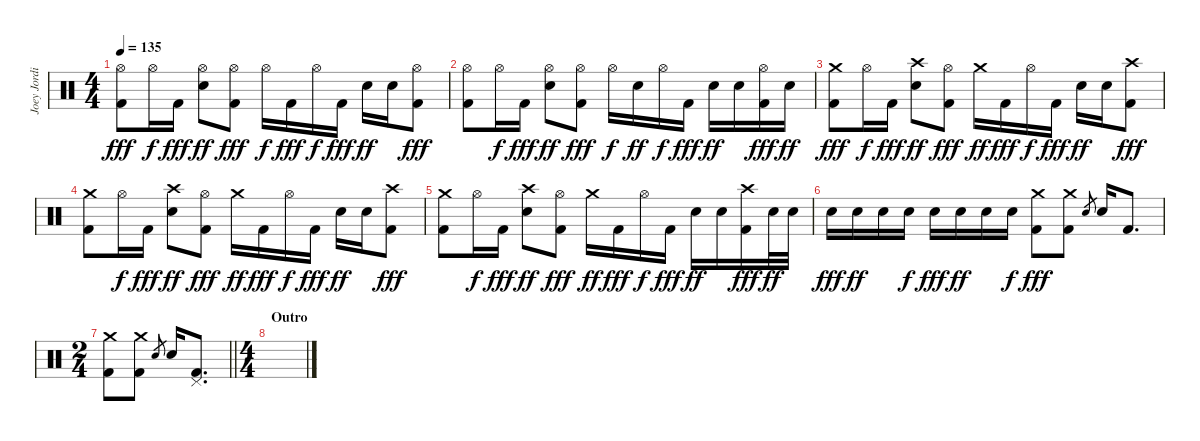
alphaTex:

\track ("Joey Jordison" "Joey Jordi") {instrument percussion}
\staff {score}
\articulation defaults
\ts (4 4)
\tempo 135
\clef neutral
\ks c
("Hi-Hat (open)" "Kick (hit) 2").8{dy fff} "Hi-Hat (open)".16{dy f} "Kick (hit) 2".16{dy fff} ("Hi-Hat (open)" "Electric Snare (hit)").8{dy ff} ("Hi-Hat (open)" "Kick (hit) 2").8{dy fff} "Hi-Hat (open)".16{dy f} "Kick (hit) 2".16{dy fff} "Hi-Hat (open)".16{dy f} "Kick (hit) 2".16{dy fff} "Electric Snare (hit)".16{dy ff} "Electric Snare (hit)".16 ("Hi-Hat (open)" "Kick (hit) 2").8{dy fff} |
("Hi-Hat (open)" "Kick (hit) 2").8 "Hi-Hat (open)".16{dy f} "Kick (hit) 2".16{dy fff} ("Hi-Hat (open)" "Electric Snare (hit)").8{dy ff} ("Hi-Hat (open)" "Kick (hit) 2").8{dy fff} "Hi-Hat (open)".16{dy f} "Electric Snare (hit)".16{dy ff} "Hi-Hat (open)".16{dy f} "Kick (hit) 2".16{dy fff} "Electric Snare (hit)".16{dy ff} "Electric Snare (hit)".16 ("Hi-Hat (open)" "Kick (hit) 2").16{dy fff} "Electric Snare (hit)".16{dy ff} |
("Crash medium (hit)" "Kick (hit) 2").8{dy fff} "Hi-Hat (open)".16{dy f} "Kick (hit) 2".16{dy fff} ("Crash high (hit)" "Electric Snare (hit)").8{dy ff} ("Hi-Hat (open)" "Kick (hit) 2").8{dy fff} "Crash medium (hit)".16{dy ff} "Kick (hit) 2".16{dy fff} "Hi-Hat (open)".16{dy f} "Kick (hit) 2".16{dy fff} "Electric Snare (hit)".16{dy ff} "Electric Snare (hit)".16 ("Crash high (hit)" "Kick (hit) 2").8{dy fff} |
("Crash medium (hit)" "Kick (hit) 2").8 "Hi-Hat (open)".16{dy f} "Kick (hit) 2".16{dy fff} ("Crash high (hit)" "Electric Snare (hit)").8{dy ff} ("Hi-Hat (open)" "Kick (hit) 2").8{dy fff} "Crash medium (hit)".16{dy ff} "Kick (hit) 2".16{dy fff} "Hi-Hat (open)".16{dy f} "Kick (hit) 2".16{dy fff} "Electric Snare (hit)".16{dy ff} "Electric Snare (hit)".16 ("Crash high (hit)" "Kick (hit) 2").8{dy fff} |
("Crash medium (hit)" "Kick (hit) 2").8 "Hi-Hat (open)".16{dy f} "Kick (hit) 2".16{dy fff} ("Crash high (hit)" "Electric Snare (hit)").8{dy ff} ("Hi-Hat (open)" "Kick (hit) 2").8{dy fff} "Crash medium (hit)".16{dy ff} "Kick (hit) 2".16{dy fff} "Hi-Hat (open)".16{dy f} "Kick (hit) 2".16{dy fff} "Electric Snare (hit)".16{dy ff} "Electric Snare (hit)".16 ("Crash high (hit)" "Kick (hit) 2").16{dy fff} "Electric Snare (hit)".32{dy ff} "Electric Snare (hit)".32 |
"Electric Snare (hit)".16{dy fff} "Electric Snare (hit)".16{dy ff} "Electric Snare (hit)".16 "Electric Snare (hit)".16{dy f} "Electric Snare (hit)".16{dy fff} "Electric Snare (hit)".16{dy ff} "Electric Snare (hit)".16 "Electric Snare (hit)".16{dy f} ("Crash medium (hit)" "Kick (hit) 2").8{dy fff} ("Crash medium (hit)" "Kick (hit) 2").8 "Electric Snare (hit)".8{gr} "Electric Snare (hit)".16 "Kick (hit) 2".8{d} |
\ts (2 4)
\barLineRight lightlight
("Crash medium (hit)" "Kick (hit) 2").8 ("Crash medium (hit)" "Kick (hit) 2").8 "Electric Snare (hit)".8{gr} "Electric Snare (hit)".16 ("Pedal Hi-Hat (hit)" "Kick (hit) 2").8{d} |
\ts (4 4)
\section ("" "Outro")
